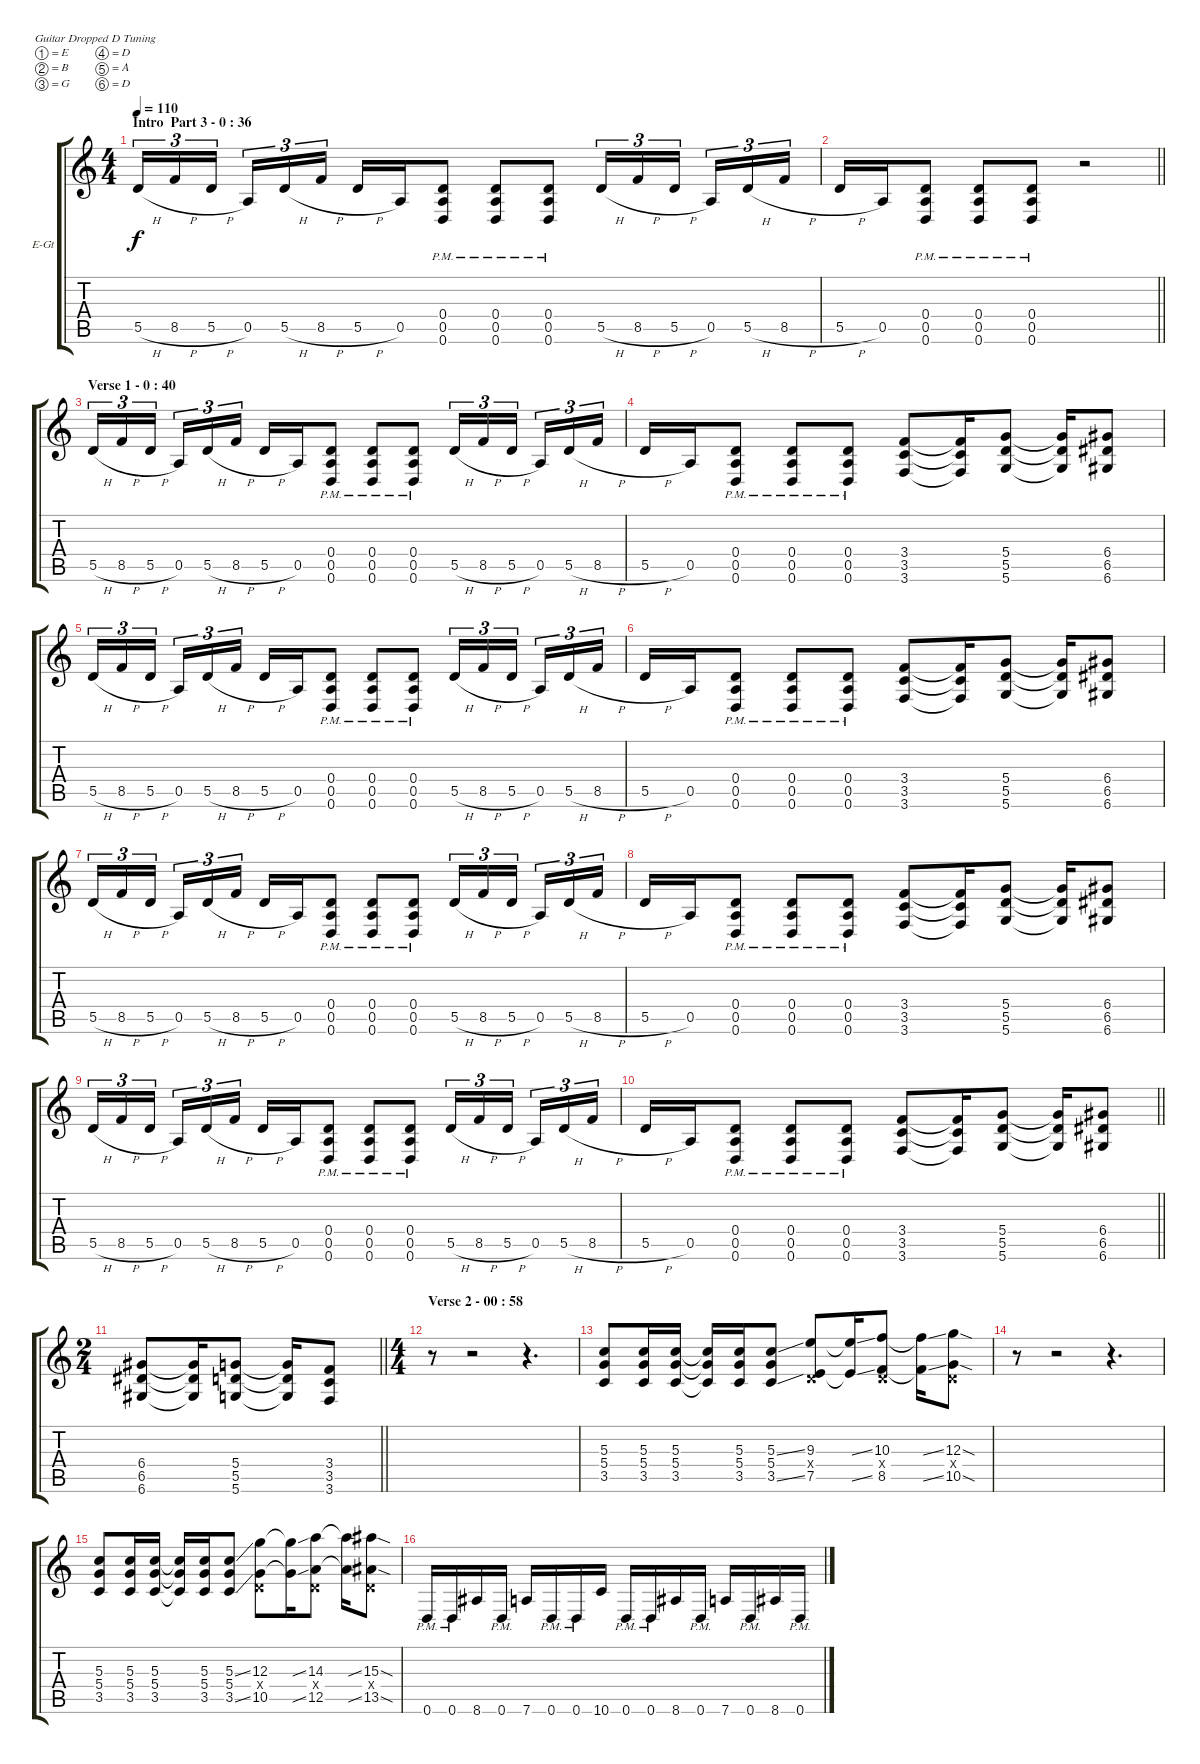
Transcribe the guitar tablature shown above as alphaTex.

\bracketExtendMode groupsimilarinstruments
\firstSystemTrackNameOrientation horizontal
\otherSystemsTrackNameOrientation horizontal
\track ("- Synyster Gates - Lead" "E-Gt") {instrument overdrivenguitar}
\staff {score tabs}
\tuning (E4 B3 G3 D3 A2 D2)
\ts (4 4)
\section ("" "Intro  Part 3 - 0 : 36")
\tempo 110
\clef g2
\ks c
5.5{h}.16{tu (3 2) dy f} 8.5{h}.16{tu (3 2)} 5.5{h}.16{tu (3 2)} 0.5.16{tu (3 2)} 5.5{h}.16{tu (3 2)} 8.5{h}.16{tu (3 2)} 5.5{h}.16 0.5.16 (0.4{pm} 0.5{pm} 0.6{pm}).8 (0.4{pm} 0.5{pm} 0.6{pm}).8 (0.4{pm} 0.5{pm} 0.6{pm}).8 5.5{h}.16{tu (3 2)} 8.5{h}.16{tu (3 2)} 5.5{h}.16{tu (3 2)} 0.5.16{tu (3 2)} 5.5{h}.16{tu (3 2)} 8.5{h}.16{tu (3 2)} |
\barLineRight lightlight
5.5{h}.16 0.5.16 (0.4{pm} 0.5{pm} 0.6{pm}).8 (0.4{pm} 0.5{pm} 0.6{pm}).8 (0.4{pm} 0.5{pm} 0.6{pm}).8 r.2 |
\section ("" "Verse 1 - 0 : 40")
5.5{h}.16{tu (3 2)} 8.5{h}.16{tu (3 2)} 5.5{h}.16{tu (3 2)} 0.5.16{tu (3 2)} 5.5{h}.16{tu (3 2)} 8.5{h}.16{tu (3 2)} 5.5{h}.16 0.5.16 (0.4{pm} 0.5{pm} 0.6{pm}).8 (0.4{pm} 0.5{pm} 0.6{pm}).8 (0.4{pm} 0.5{pm} 0.6{pm}).8 5.5{h}.16{tu (3 2)} 8.5{h}.16{tu (3 2)} 5.5{h}.16{tu (3 2)} 0.5.16{tu (3 2)} 5.5{h}.16{tu (3 2)} 8.5{h}.16{tu (3 2)} |
5.5{h}.16 0.5.16 (0.4{pm} 0.5{pm} 0.6{pm}).8 (0.4{pm} 0.5{pm} 0.6{pm}).8 (0.4{pm} 0.5{pm} 0.6{pm}).8 (3.4 3.5 3.6).8 (3.4{t} 3.5{t} 3.6{t}).16 (5.4 5.5 5.6).8 (5.4{t} 5.5{t} 5.6{t}).16 (6.4 6.5 6.6).8 |
5.5{h}.16{tu (3 2)} 8.5{h}.16{tu (3 2)} 5.5{h}.16{tu (3 2)} 0.5.16{tu (3 2)} 5.5{h}.16{tu (3 2)} 8.5{h}.16{tu (3 2)} 5.5{h}.16 0.5.16 (0.4{pm} 0.5{pm} 0.6{pm}).8 (0.4{pm} 0.5{pm} 0.6{pm}).8 (0.4{pm} 0.5{pm} 0.6{pm}).8 5.5{h}.16{tu (3 2)} 8.5{h}.16{tu (3 2)} 5.5{h}.16{tu (3 2)} 0.5.16{tu (3 2)} 5.5{h}.16{tu (3 2)} 8.5{h}.16{tu (3 2)} |
5.5{h}.16 0.5.16 (0.4{pm} 0.5{pm} 0.6{pm}).8 (0.4{pm} 0.5{pm} 0.6{pm}).8 (0.4{pm} 0.5{pm} 0.6{pm}).8 (3.4 3.5 3.6).8 (3.4{t} 3.5{t} 3.6{t}).16 (5.4 5.5 5.6).8 (5.4{t} 5.5{t} 5.6{t}).16 (6.4 6.5 6.6).8 |
5.5{h}.16{tu (3 2)} 8.5{h}.16{tu (3 2)} 5.5{h}.16{tu (3 2)} 0.5.16{tu (3 2)} 5.5{h}.16{tu (3 2)} 8.5{h}.16{tu (3 2)} 5.5{h}.16 0.5.16 (0.4{pm} 0.5{pm} 0.6{pm}).8 (0.4{pm} 0.5{pm} 0.6{pm}).8 (0.4{pm} 0.5{pm} 0.6{pm}).8 5.5{h}.16{tu (3 2)} 8.5{h}.16{tu (3 2)} 5.5{h}.16{tu (3 2)} 0.5.16{tu (3 2)} 5.5{h}.16{tu (3 2)} 8.5{h}.16{tu (3 2)} |
5.5{h}.16 0.5.16 (0.4{pm} 0.5{pm} 0.6{pm}).8 (0.4{pm} 0.5{pm} 0.6{pm}).8 (0.4{pm} 0.5{pm} 0.6{pm}).8 (3.4 3.5 3.6).8 (3.4{t} 3.5{t} 3.6{t}).16 (5.4 5.5 5.6).8 (5.4{t} 5.5{t} 5.6{t}).16 (6.4 6.5 6.6).8 |
5.5{h}.16{tu (3 2)} 8.5{h}.16{tu (3 2)} 5.5{h}.16{tu (3 2)} 0.5.16{tu (3 2)} 5.5{h}.16{tu (3 2)} 8.5{h}.16{tu (3 2)} 5.5{h}.16 0.5.16 (0.4{pm} 0.5{pm} 0.6{pm}).8 (0.4{pm} 0.5{pm} 0.6{pm}).8 (0.4{pm} 0.5{pm} 0.6{pm}).8 5.5{h}.16{tu (3 2)} 8.5{h}.16{tu (3 2)} 5.5{h}.16{tu (3 2)} 0.5.16{tu (3 2)} 5.5{h}.16{tu (3 2)} 8.5{h}.16{tu (3 2)} |
\barLineRight lightlight
5.5{h}.16 0.5.16 (0.4{pm} 0.5{pm} 0.6{pm}).8 (0.4{pm} 0.5{pm} 0.6{pm}).8 (0.4{pm} 0.5{pm} 0.6{pm}).8 (3.4 3.5 3.6).8 (3.4{t} 3.5{t} 3.6{t}).16 (5.4 5.5 5.6).8 (5.4{t} 5.5{t} 5.6{t}).16 (6.4 6.5 6.6).8 |
\ts (2 4)
\beaming (8 2 2)
\barLineRight lightlight
(6.4 6.5 6.6).8 (6.4{t} 6.5{t} 6.6{t}).16 (5.4 5.5 5.6).8 (5.4{t} 5.5{t} 5.6{t}).16 (3.4 3.5 3.6).8 |
\ts (4 4)
\beaming (8 2 2 2 2)
\section ("" "Verse 2 - 00 : 58")
r.8 r.2 r.4{d} |
(5.3 5.4 3.5).8 (5.3 5.4 3.5).16 (5.3 5.4 3.5).16 (5.3{t} 5.4{t} 3.5{t}).16 (5.3 5.4 3.5).16 (5.3{ss} 5.4 3.5{ss}).8 (9.3 0.4{x} 7.5).8 (9.3{ss t} 7.5{ss t}).16 (10.3 0.4{x} 8.5).8 (10.3{ss t} 8.5{ss t}).16 (12.3{sod} 0.4{x} 10.5{sod}).8 |
r.8 r.2 r.4{d} |
(5.3 5.4 3.5).8 (5.3 5.4 3.5).16 (5.3 5.4 3.5).16 (5.3{t} 5.4{t} 3.5{t}).16 (5.3 5.4 3.5).16 (5.3{ss} 5.4 3.5{ss}).8 (12.3 0.4{x} 10.5).8 (12.3{ss t} 10.5{ss t}).16 (14.3 0.4{x} 12.5).8 (14.3{ss t} 12.5{ss t}).16 (15.3{sod} 0.4{x} 13.5{sod}).8 |
0.6{pm}.16 0.6{pm}.16 8.6.16 0.6{pm}.16 7.6.16 0.6{pm}.16 0.6{pm}.16 10.6.16 0.6{pm}.16 0.6{pm}.16 8.6.16 0.6{pm}.16 7.6.16 0.6{pm}.16 8.6.16 0.6{pm}.16
